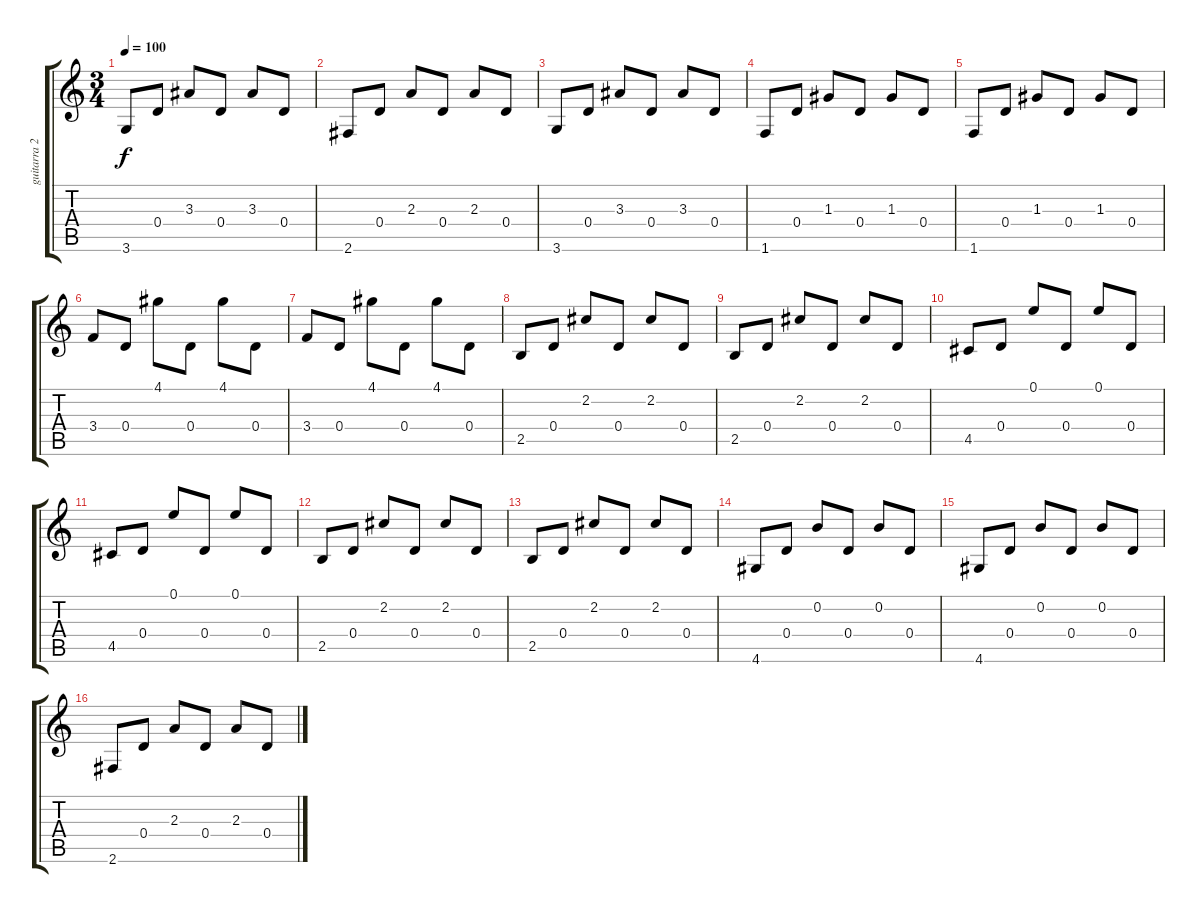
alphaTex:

\track ("guitarra 2" "guitarra 2") {instrument acousticguitarsteel}
\staff {score tabs}
\tuning (E4 B3 G3 D3 A2 E2) {hide}
\ts (3 4)
\tempo 100
\clef g2
\ks c
3.6.8{dy f} 0.4.8 3.3.8 0.4.8 3.3.8 0.4.8 |
2.6.8 0.4.8 2.3.8 0.4.8 2.3.8 0.4.8 |
3.6.8 0.4.8 3.3.8 0.4.8 3.3.8 0.4.8 |
1.6.8 0.4.8 1.3.8 0.4.8 1.3.8 0.4.8 |
1.6.8 0.4.8 1.3.8 0.4.8 1.3.8 0.4.8 |
3.4.8 0.4.8 4.1.8 0.4.8 4.1.8 0.4.8 |
3.4.8 0.4.8 4.1.8 0.4.8 4.1.8 0.4.8 |
2.5.8 0.4.8 2.2.8 0.4.8 2.2.8 0.4.8 |
2.5.8 0.4.8 2.2.8 0.4.8 2.2.8 0.4.8 |
4.5.8 0.4.8 0.1.8 0.4.8 0.1.8 0.4.8 |
4.5.8 0.4.8 0.1.8 0.4.8 0.1.8 0.4.8 |
2.5.8 0.4.8 2.2.8 0.4.8 2.2.8 0.4.8 |
2.5.8 0.4.8 2.2.8 0.4.8 2.2.8 0.4.8 |
4.6.8 0.4.8 0.2.8 0.4.8 0.2.8 0.4.8 |
4.6.8 0.4.8 0.2.8 0.4.8 0.2.8 0.4.8 |
2.6.8 0.4.8 2.3.8 0.4.8 2.3.8 0.4.8
